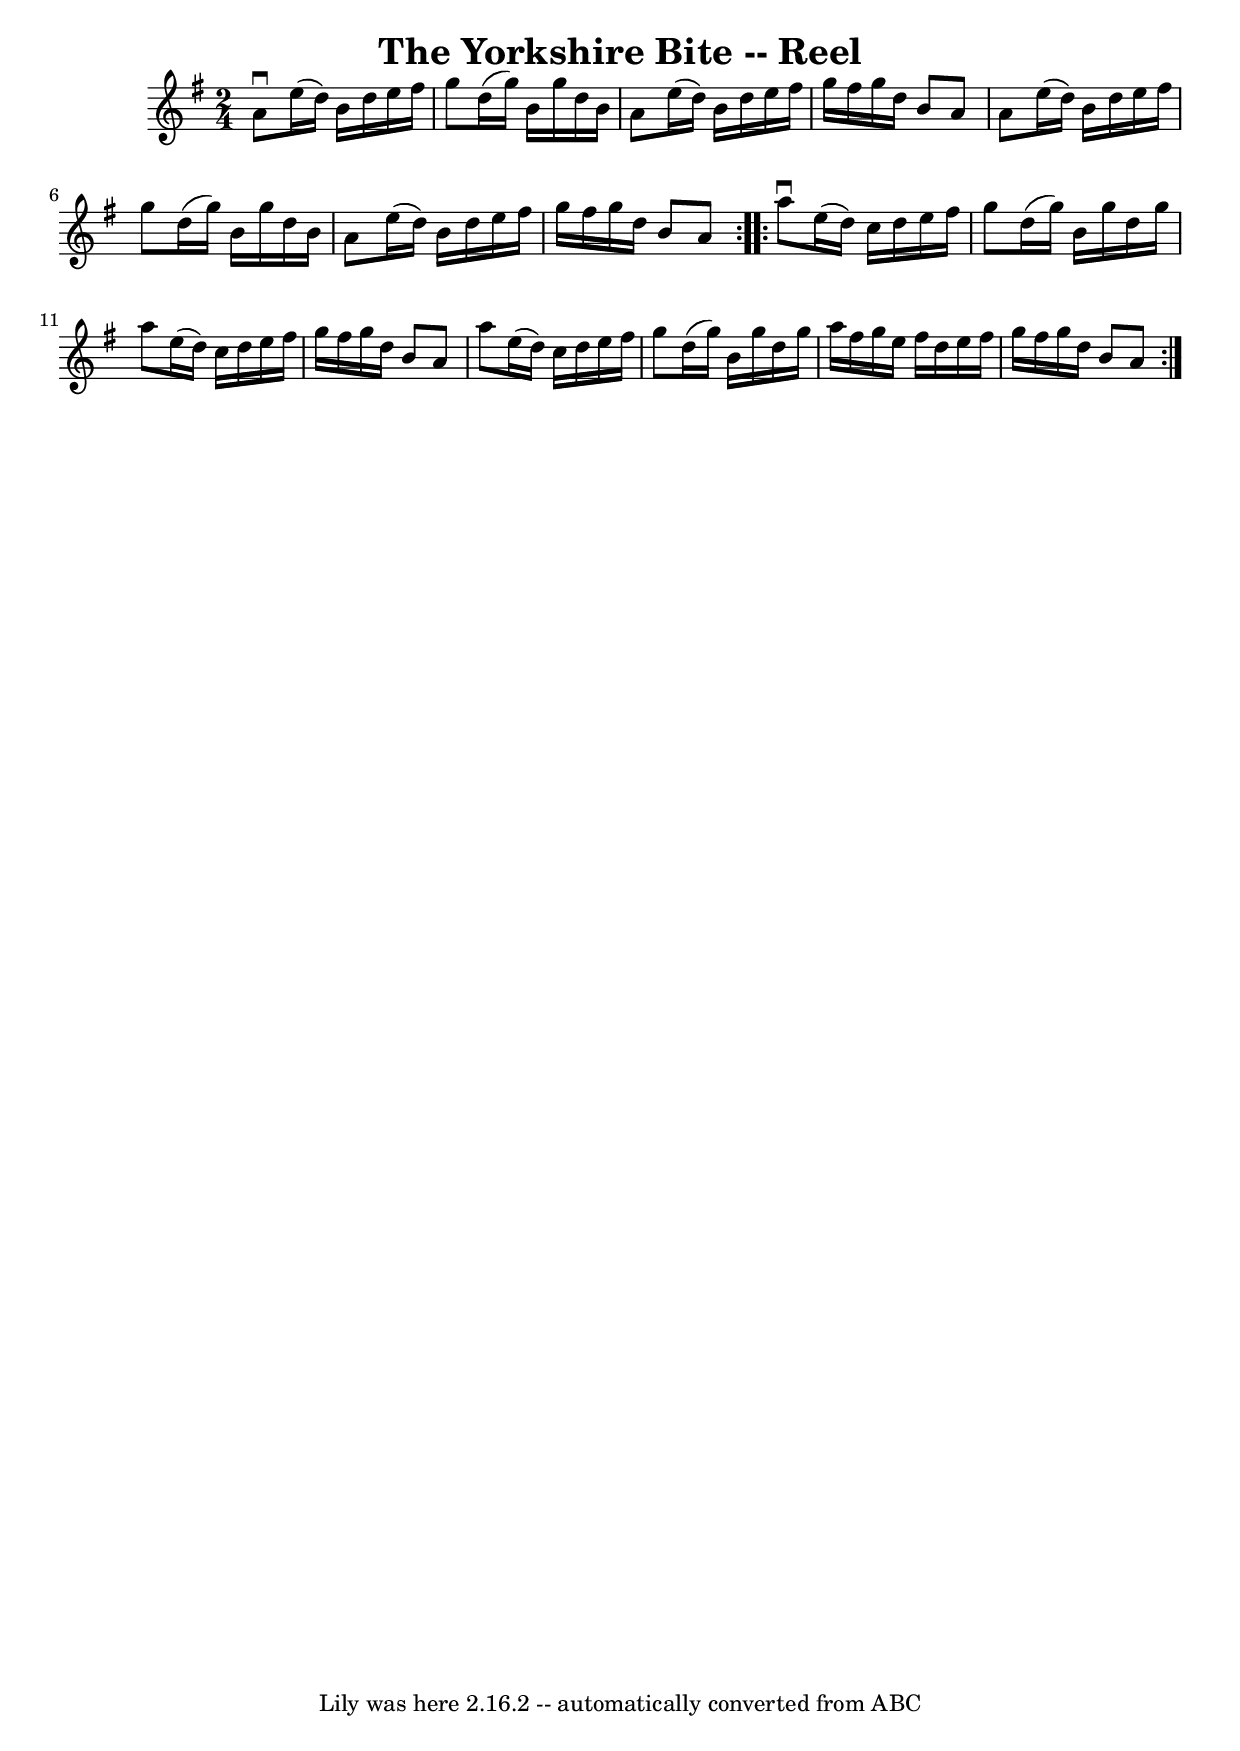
\version "2.16.2"
\include "Mammoth.ily"
\header {
  %% book = "Ryan's Mammoth Collection"
 crossRefNumber = "1"
 footnotes = "\\\\291"
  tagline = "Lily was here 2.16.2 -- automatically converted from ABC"
  title = "The Yorkshire Bite -- Reel"

}
voicedefault =  {



  \repeat volta 2 {

    \time 2/4 
    \key a \dorian
 a'8^\downbow e''16 (d''16) b'16 d''16 e''16 fis''16     |
 g''8 d''16 (g''16) b'16 g''16 d''16 b'16     |
 a'8 e''16 (d''16) b'16 d''16 e''16 fis''16     |
 g''16 fis''16 g''16 d''16 b'8 a'8     |
 a'8 e''16 (d''16) b'16 d''16 e''16 fis''16     |
 g''8 d''16 (g''16) b'16 g''16 d''16 b'16     |
 a'8 e''16 (d''16) b'16 d''16 e''16 fis''16     |
 g''16 fis''16 g''16 d''16 b'8 a'8    
  }     

  \repeat volta 2 {
 a''8^\downbow e''16 (d''16) c''16 d''16 e''16 fis''16     |
 g''8 d''16 (g''16) b'16 g''16 d''16 g''16     |
 a''8 e''16 (d''16) c''16 d''16 e''16 fis''16     |
 g''16 fis''16 g''16 d''16 b'8 a'8  |
 a''8 e''16 (d''16) c''16 d''16 e''16 fis''16     |
 g''8 d''16 (g''16) b'16 g''16 d''16 g''16     |
 a''16 fis''16 g''16 e''16 fis''16 d''16 e''16 fis''16     |
 g''16 fis''16 g''16 d''16 b'8 a'8 
    
  }   

}

\score{
  <<

    \context Staff="default"
    {
      \voicedefault 
      
    }

  >>
  \layout {
    
  }
  \midi {
  }

}
